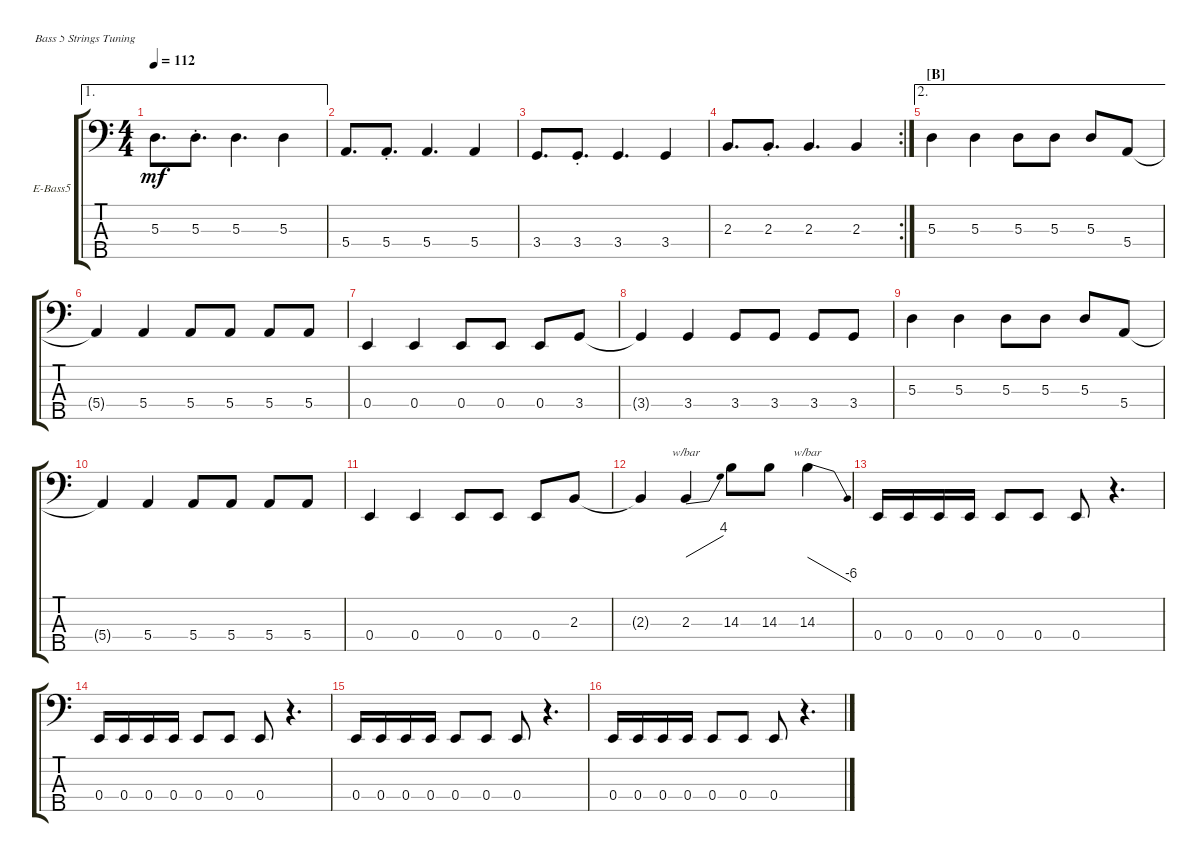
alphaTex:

\defaultSystemsLayout 4
\bracketExtendMode groupsimilarinstruments
\firstSystemTrackNameOrientation horizontal
\otherSystemsTrackNameOrientation horizontal
\track ("Bass" "E-Bass5") {multiBarRest instrument electricbassfinger}
\staff {score tabs}
\tuning (G2 D2 A1 E1 B0)
\ae 1
\ts (4 4)
\tempo 112
\clef f4
\ks c
5.3.8{d dy mf} 5.3{st}.8{d} 5.3.4{d} 5.3.4 |
5.4.8{d} 5.4{st}.8{d} 5.4.4{d} 5.4.4 |
3.4.8{d} 3.4{st}.8{d} 3.4.4{d} 3.4.4 |
\rc 2
2.3.8{d} 2.3{st}.8{d} 2.3.4{d} 2.3.4 |
\ae 2
\section ("B" "")
5.3.4 5.3.4 5.3.8 5.3.8 5.3.8 5.4.8 |
5.4{t}.4 5.4.4 5.4.8 5.4.8 5.4.8 5.4.8 |
0.4.4 0.4.4 0.4.8 0.4.8 0.4.8 3.4.8 |
3.4{t}.4 3.4.4 3.4.8 3.4.8 3.4.8 3.4.8 |
5.3.4 5.3.4 5.3.8 5.3.8 5.3.8 5.4.8 |
5.4{t}.4 5.4.4 5.4.8 5.4.8 5.4.8 5.4.8 |
0.4.4 0.4.4 0.4.8 0.4.8 0.4.8 2.3.8 |
2.3{t}.4 2.3.4{tbe (dive default 42.6 0 59.4 16)} 14.3.8 14.3.8 14.3.4{tbe (dive default 29.4 0 60 -24)} |
0.4.16 0.4.16 0.4.16 0.4.16 0.4.8 0.4.8 0.4.8 r.4{d} |
0.4.16 0.4.16 0.4.16 0.4.16 0.4.8 0.4.8 0.4.8 r.4{d} |
0.4.16 0.4.16 0.4.16 0.4.16 0.4.8 0.4.8 0.4.8 r.4{d} |
0.4.16 0.4.16 0.4.16 0.4.16 0.4.8 0.4.8 0.4.8 r.4{d}
